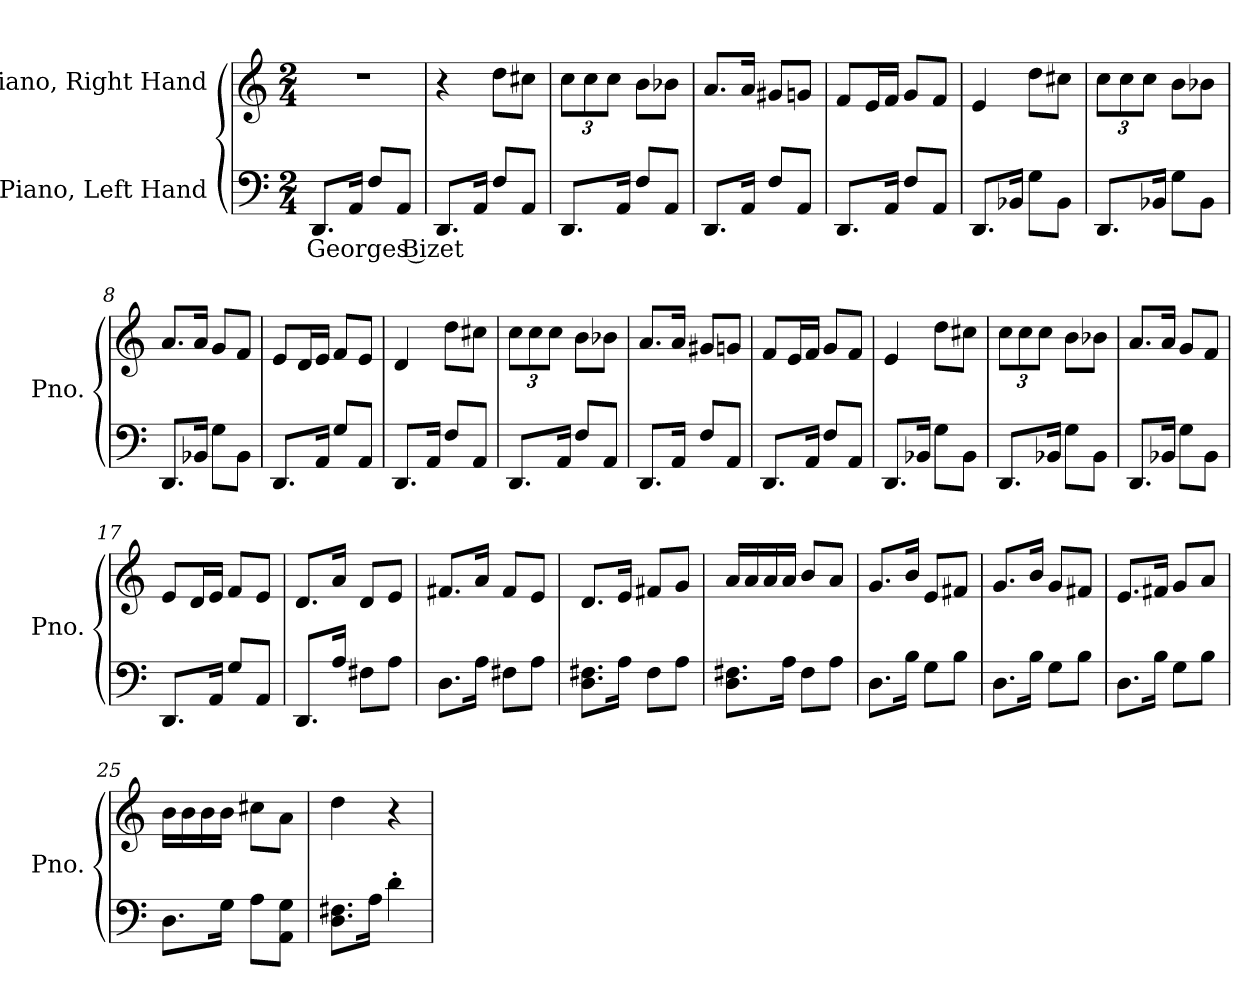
**kern	**text	**kern
*part2	*part2	*part1
*staff2	*staff2	*staff1
*I"Piano, Left Hand	*	*I"Piano, Right Hand
*I'Pno.	*	*I'Pno.
*clefF4	*	*clefG2
*k[]	*	*k[]
*M2/4	*	*M2/4
*MM100	*	*MM100
=1	=1	=1
!	!LO:LY:b	!
8.DD/L	Georges Bizet	2r
16AA/Jk	.	.
8F/L	.	.
8AA/J	.	.
=2	=2	=2
8.DD/L	.	4r
16AA/Jk	.	.
8F/L	.	8dd\L
8AA/J	.	8cc#X\J
=3	=3	=3
*	*	*Xbrackettup
8.DD/L	.	12cc\L
.	.	12cc\
.	.	12cc\J
16AA/Jk	.	.
8F/L	.	8b\L
8AA/J	.	8b-X\J
=4	=4	=4
8.DD/L	.	8.a/L
16AA/Jk	.	16a/Jk
8F/L	.	8g#X/L
8AA/J	.	8gn/J
=5	=5	=5
8.DD/L	.	8f/L
.	.	16e/L
16AA/Jk	.	16f/JJ
8F/L	.	8g/L
8AA/J	.	8f/J
!!LO:LB:g=z
=6	=6	=6
8.DD/L	.	4e/
16BB-X/Jk	.	.
8G\L	.	8dd\L
8BB-\J	.	8cc#X\J
=7	=7	=7
8.DD/L	.	12cc\L
.	.	12cc\
.	.	12cc\J
16BB-X/Jk	.	.
8G\L	.	8b\L
8BB-\J	.	8b-X\J
=8	=8	=8
8.DD/L	.	8.a/L
16BB-X/Jk	.	16a/Jk
8G\L	.	8g/L
8BB-\J	.	8f/J
=9	=9	=9
8.DD/L	.	8e/L
.	.	16d/L
16AA/Jk	.	16e/JJ
8G/L	.	8f/L
8AA/J	.	8e/J
=10	=10	=10
8.DD/L	.	4d/
16AA/Jk	.	.
8F/L	.	8dd\L
8AA/J	.	8cc#X\J
=11	=11	=11
8.DD/L	.	12cc\L
.	.	12cc\
.	.	12cc\J
16AA/Jk	.	.
8F/L	.	8b\L
8AA/J	.	8b-X\J
!!LO:LB:g=z
=12	=12	=12
8.DD/L	.	8.a/L
16AA/Jk	.	16a/Jk
8F/L	.	8g#X/L
8AA/J	.	8gn/J
=13	=13	=13
8.DD/L	.	8f/L
.	.	16e/L
16AA/Jk	.	16f/JJ
8F/L	.	8g/L
8AA/J	.	8f/J
=14	=14	=14
8.DD/L	.	4e/
16BB-X/Jk	.	.
8G\L	.	8dd\L
8BB-\J	.	8cc#X\J
=15	=15	=15
8.DD/L	.	12cc\L
.	.	12cc\
.	.	12cc\J
16BB-X/Jk	.	.
8G\L	.	8b\L
8BB-\J	.	8b-X\J
=16	=16	=16
8.DD/L	.	8.a/L
16BB-X/Jk	.	16a/Jk
8G\L	.	8g/L
8BB-\J	.	8f/J
=17	=17	=17
8.DD/L	.	8e/L
.	.	16d/L
16AA/Jk	.	16e/JJ
8G/L	.	8f/L
8AA/J	.	8e/J
!!LO:LB:g=z
=18	=18	=18
8.DD/L	.	8.d/L
16A/Jk	.	16a/Jk
8F#X\L	.	8d/L
8A\J	.	8e/J
=19	=19	=19
8.D\L	.	8.f#X/L
16A\Jk	.	16a/Jk
8F#X\L	.	8f#/L
8A\J	.	8e/J
=20	=20	=20
8.D\ 8.F#X\L	.	8.d/L
16A\Jk	.	16e/Jk
8F#\L	.	8f#X/L
8A\J	.	8g/J
=21	=21	=21
8.D\ 8.F#X\L	.	16a/LL
.	.	16a/
.	.	16a/
16A\Jk	.	16a/JJ
8F#\L	.	8b/L
8A\J	.	8a/J
=22	=22	=22
8.D\L	.	8.g/L
16B\Jk	.	16b/Jk
8G\L	.	8e/L
8B\J	.	8f#X/J
=23	=23	=23
8.D\L	.	8.g/L
16B\Jk	.	16b/Jk
8G\L	.	8g/L
8B\J	.	8f#X/J
=24	=24	=24
8.D\L	.	8.e/L
16B\Jk	.	16f#X/Jk
8G\L	.	8g/L
8B\J	.	8a/J
!!LO:LB:g=z
=25	=25	=25
8.D\L	.	16b\LL
.	.	16b\
.	.	16b\
16G\Jk	.	16b\JJ
8A\L	.	8cc#X\L
8AA\ 8G\J	.	8a\J
=26	=26	=26
8.D\ 8.F#X\L	.	4dd\
16A\Jk	.	.
4d'\	.	4r
=	=	=
*-	*-	*-
